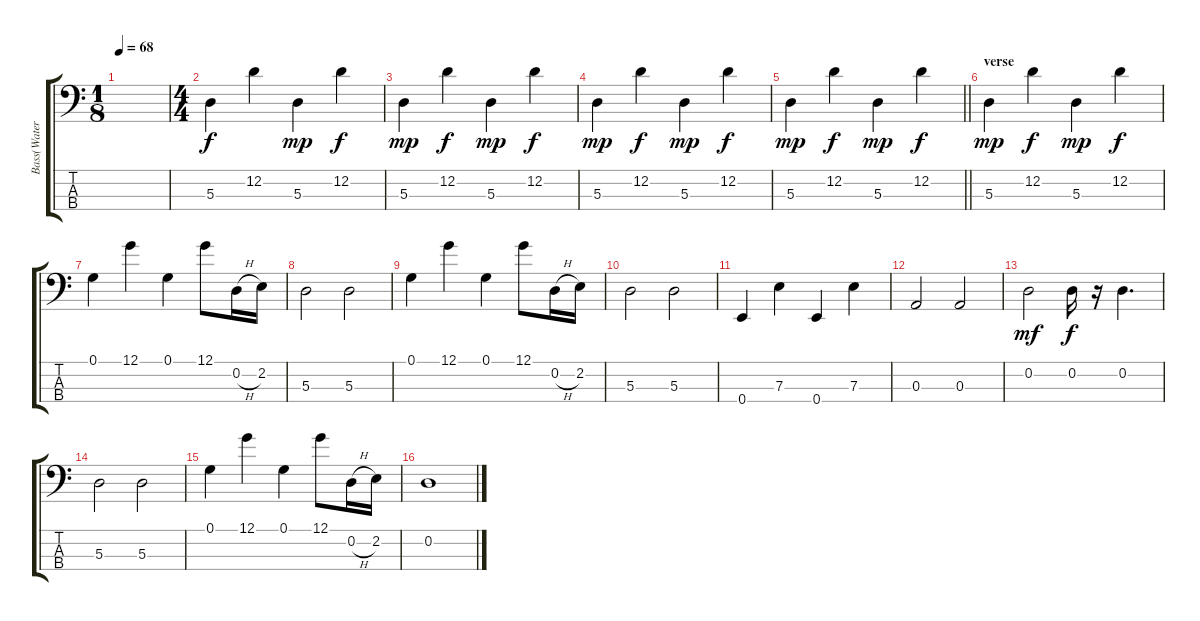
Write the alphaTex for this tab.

\track ("Bass(Waters)" "Bass(Water") {instrument electricbassfinger}
\staff {score tabs}
\tuning (G2 D2 A1 E1) {hide}
\ts (1 8)
\tempo 68
\clef f4
\ks c
|
\ts (4 4)
5.3.4 12.2.4{dy f} 5.3.4{dy mp} 12.2.4{dy f} |
5.3.4{dy mp} 12.2.4{dy f} 5.3.4{dy mp} 12.2.4{dy f} |
5.3.4{dy mp} 12.2.4{dy f} 5.3.4{dy mp} 12.2.4{dy f} |
\barLineRight lightlight
5.3.4{dy mp} 12.2.4{dy f} 5.3.4{dy mp} 12.2.4{dy f} |
\section ("" "verse")
5.3.4{dy mp} 12.2.4{dy f} 5.3.4{dy mp} 12.2.4{dy f} |
0.1.4 12.1.4 0.1.4 12.1.8 0.2{h}.16 2.2.16 |
5.3.2 5.3.2 |
0.1.4 12.1.4 0.1.4 12.1.8 0.2{h}.16 2.2.16 |
5.3.2 5.3.2 |
0.4.4 7.3.4 0.4.4 7.3.4 |
0.3.2 0.3.2 |
0.2.2{dy mf} 0.2.16{dy f} r.16 0.2.4{d} |
5.3.2 5.3.2 |
0.1.4 12.1.4 0.1.4 12.1.8 0.2{h}.16 2.2.16 |
0.2.1
